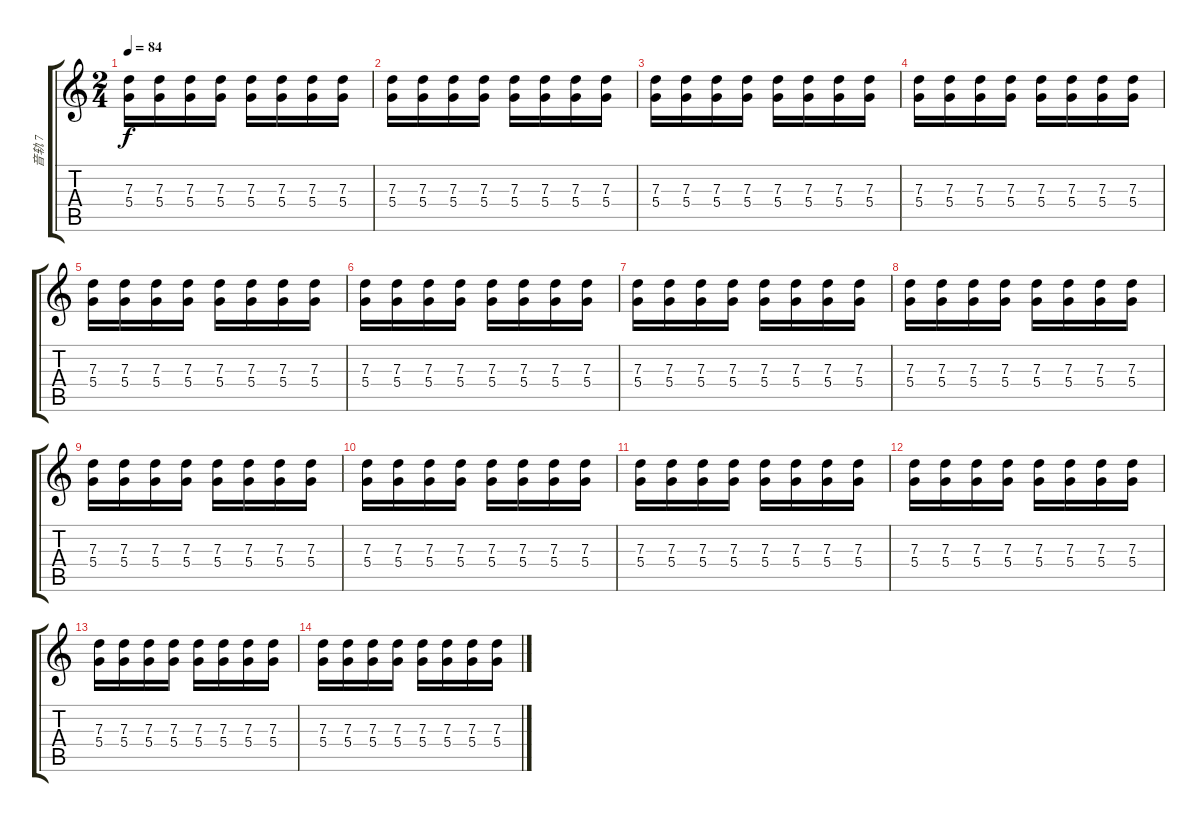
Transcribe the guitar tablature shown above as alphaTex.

\track ("音轨 7" "音轨 7") {instrument acousticguitarsteel}
\staff {score tabs}
\tuning (E4 B3 G3 D3 A2 E2) {hide}
\ts (2 4)
\tempo 84
\clef g2
\ks c
(7.3 5.4).16{dy f} (7.3 5.4).16 (7.3 5.4).16 (7.3 5.4).16 (7.3 5.4).16 (7.3 5.4).16 (7.3 5.4).16 (7.3 5.4).16 |
(7.3 5.4).16 (7.3 5.4).16 (7.3 5.4).16 (7.3 5.4).16 (7.3 5.4).16 (7.3 5.4).16 (7.3 5.4).16 (7.3 5.4).16 |
(7.3 5.4).16 (7.3 5.4).16 (7.3 5.4).16 (7.3 5.4).16 (7.3 5.4).16 (7.3 5.4).16 (7.3 5.4).16 (7.3 5.4).16 |
(7.3 5.4).16 (7.3 5.4).16 (7.3 5.4).16 (7.3 5.4).16 (7.3 5.4).16 (7.3 5.4).16 (7.3 5.4).16 (7.3 5.4).16 |
(7.3 5.4).16 (7.3 5.4).16 (7.3 5.4).16 (7.3 5.4).16 (7.3 5.4).16 (7.3 5.4).16 (7.3 5.4).16 (7.3 5.4).16 |
(7.3 5.4).16 (7.3 5.4).16 (7.3 5.4).16 (7.3 5.4).16 (7.3 5.4).16 (7.3 5.4).16 (7.3 5.4).16 (7.3 5.4).16 |
(7.3 5.4).16 (7.3 5.4).16 (7.3 5.4).16 (7.3 5.4).16 (7.3 5.4).16 (7.3 5.4).16 (7.3 5.4).16 (7.3 5.4).16 |
(7.3 5.4).16 (7.3 5.4).16 (7.3 5.4).16 (7.3 5.4).16 (7.3 5.4).16 (7.3 5.4).16 (7.3 5.4).16 (7.3 5.4).16 |
(7.3 5.4).16 (7.3 5.4).16 (7.3 5.4).16 (7.3 5.4).16 (7.3 5.4).16 (7.3 5.4).16 (7.3 5.4).16 (7.3 5.4).16 |
(7.3 5.4).16 (7.3 5.4).16 (7.3 5.4).16 (7.3 5.4).16 (7.3 5.4).16 (7.3 5.4).16 (7.3 5.4).16 (7.3 5.4).16 |
(7.3 5.4).16 (7.3 5.4).16 (7.3 5.4).16 (7.3 5.4).16 (7.3 5.4).16 (7.3 5.4).16 (7.3 5.4).16 (7.3 5.4).16 |
(7.3 5.4).16 (7.3 5.4).16 (7.3 5.4).16 (7.3 5.4).16 (7.3 5.4).16 (7.3 5.4).16 (7.3 5.4).16 (7.3 5.4).16 |
(7.3 5.4).16 (7.3 5.4).16 (7.3 5.4).16 (7.3 5.4).16 (7.3 5.4).16 (7.3 5.4).16 (7.3 5.4).16 (7.3 5.4).16 |
(7.3 5.4).16 (7.3 5.4).16 (7.3 5.4).16 (7.3 5.4).16 (7.3 5.4).16 (7.3 5.4).16 (7.3 5.4).16 (7.3 5.4).16
